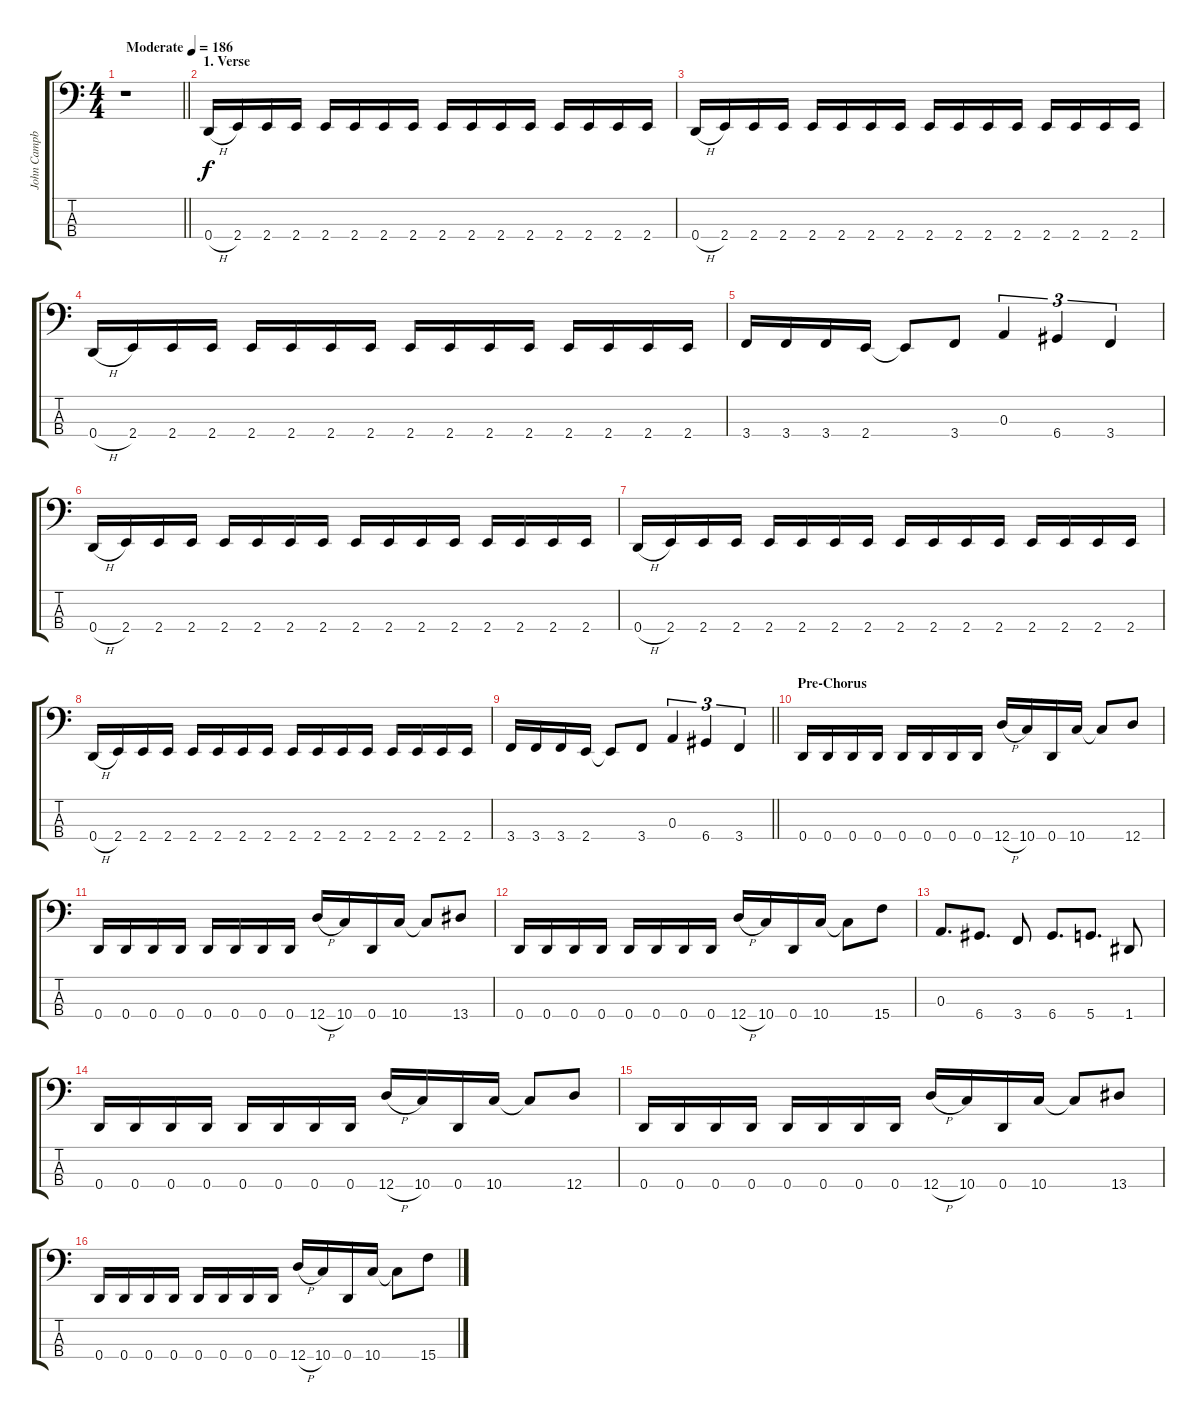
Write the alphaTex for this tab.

\track ("John Campbell (Bass)" "John Campb") {instrument electricbasspick}
\staff {score tabs}
\tuning (G2 D2 A1 D1) {hide}
\ts (4 4)
\tempo (186 "Moderate")
\clef f4
\barLineRight lightlight
\ks c
r.1{dy f instrument electricbasspick} |
\section ("" "1. Verse")
0.4{h}.16 2.4.16 2.4.16 2.4.16 2.4.16 2.4.16 2.4.16 2.4.16 2.4.16 2.4.16 2.4.16 2.4.16 2.4.16 2.4.16 2.4.16 2.4.16 |
0.4{h}.16 2.4.16 2.4.16 2.4.16 2.4.16 2.4.16 2.4.16 2.4.16 2.4.16 2.4.16 2.4.16 2.4.16 2.4.16 2.4.16 2.4.16 2.4.16 |
0.4{h}.16 2.4.16 2.4.16 2.4.16 2.4.16 2.4.16 2.4.16 2.4.16 2.4.16 2.4.16 2.4.16 2.4.16 2.4.16 2.4.16 2.4.16 2.4.16 |
3.4.16 3.4.16 3.4.16 2.4.16 2.4{t}.8 3.4.8 0.3.4{tu (3 2)} 6.4.4{tu (3 2)} 3.4.4{tu (3 2)} |
0.4{h}.16 2.4.16 2.4.16 2.4.16 2.4.16 2.4.16 2.4.16 2.4.16 2.4.16 2.4.16 2.4.16 2.4.16 2.4.16 2.4.16 2.4.16 2.4.16 |
0.4{h}.16 2.4.16 2.4.16 2.4.16 2.4.16 2.4.16 2.4.16 2.4.16 2.4.16 2.4.16 2.4.16 2.4.16 2.4.16 2.4.16 2.4.16 2.4.16 |
0.4{h}.16 2.4.16 2.4.16 2.4.16 2.4.16 2.4.16 2.4.16 2.4.16 2.4.16 2.4.16 2.4.16 2.4.16 2.4.16 2.4.16 2.4.16 2.4.16 |
\barLineRight lightlight
3.4.16 3.4.16 3.4.16 2.4.16 2.4{t}.8 3.4.8 0.3.4{tu (3 2)} 6.4.4{tu (3 2)} 3.4.4{tu (3 2)} |
\section ("" "Pre-Chorus")
0.4.16 0.4.16 0.4.16 0.4.16 0.4.16 0.4.16 0.4.16 0.4.16 12.4{h}.16 10.4.16 0.4.16 10.4.16 10.4{t}.8 12.4.8 |
0.4.16 0.4.16 0.4.16 0.4.16 0.4.16 0.4.16 0.4.16 0.4.16 12.4{h}.16 10.4.16 0.4.16 10.4.16 10.4{t}.8 13.4.8 |
0.4.16 0.4.16 0.4.16 0.4.16 0.4.16 0.4.16 0.4.16 0.4.16 12.4{h}.16 10.4.16 0.4.16 10.4.16 10.4{t}.8 15.4.8 |
0.3.8{d} 6.4.8{d} 3.4.8 6.4.8{d} 5.4.8{d} 1.4.8 |
0.4.16 0.4.16 0.4.16 0.4.16 0.4.16 0.4.16 0.4.16 0.4.16 12.4{h}.16 10.4.16 0.4.16 10.4.16 10.4{t}.8 12.4.8 |
0.4.16 0.4.16 0.4.16 0.4.16 0.4.16 0.4.16 0.4.16 0.4.16 12.4{h}.16 10.4.16 0.4.16 10.4.16 10.4{t}.8 13.4.8 |
0.4.16 0.4.16 0.4.16 0.4.16 0.4.16 0.4.16 0.4.16 0.4.16 12.4{h}.16 10.4.16 0.4.16 10.4.16 10.4{t}.8 15.4.8
